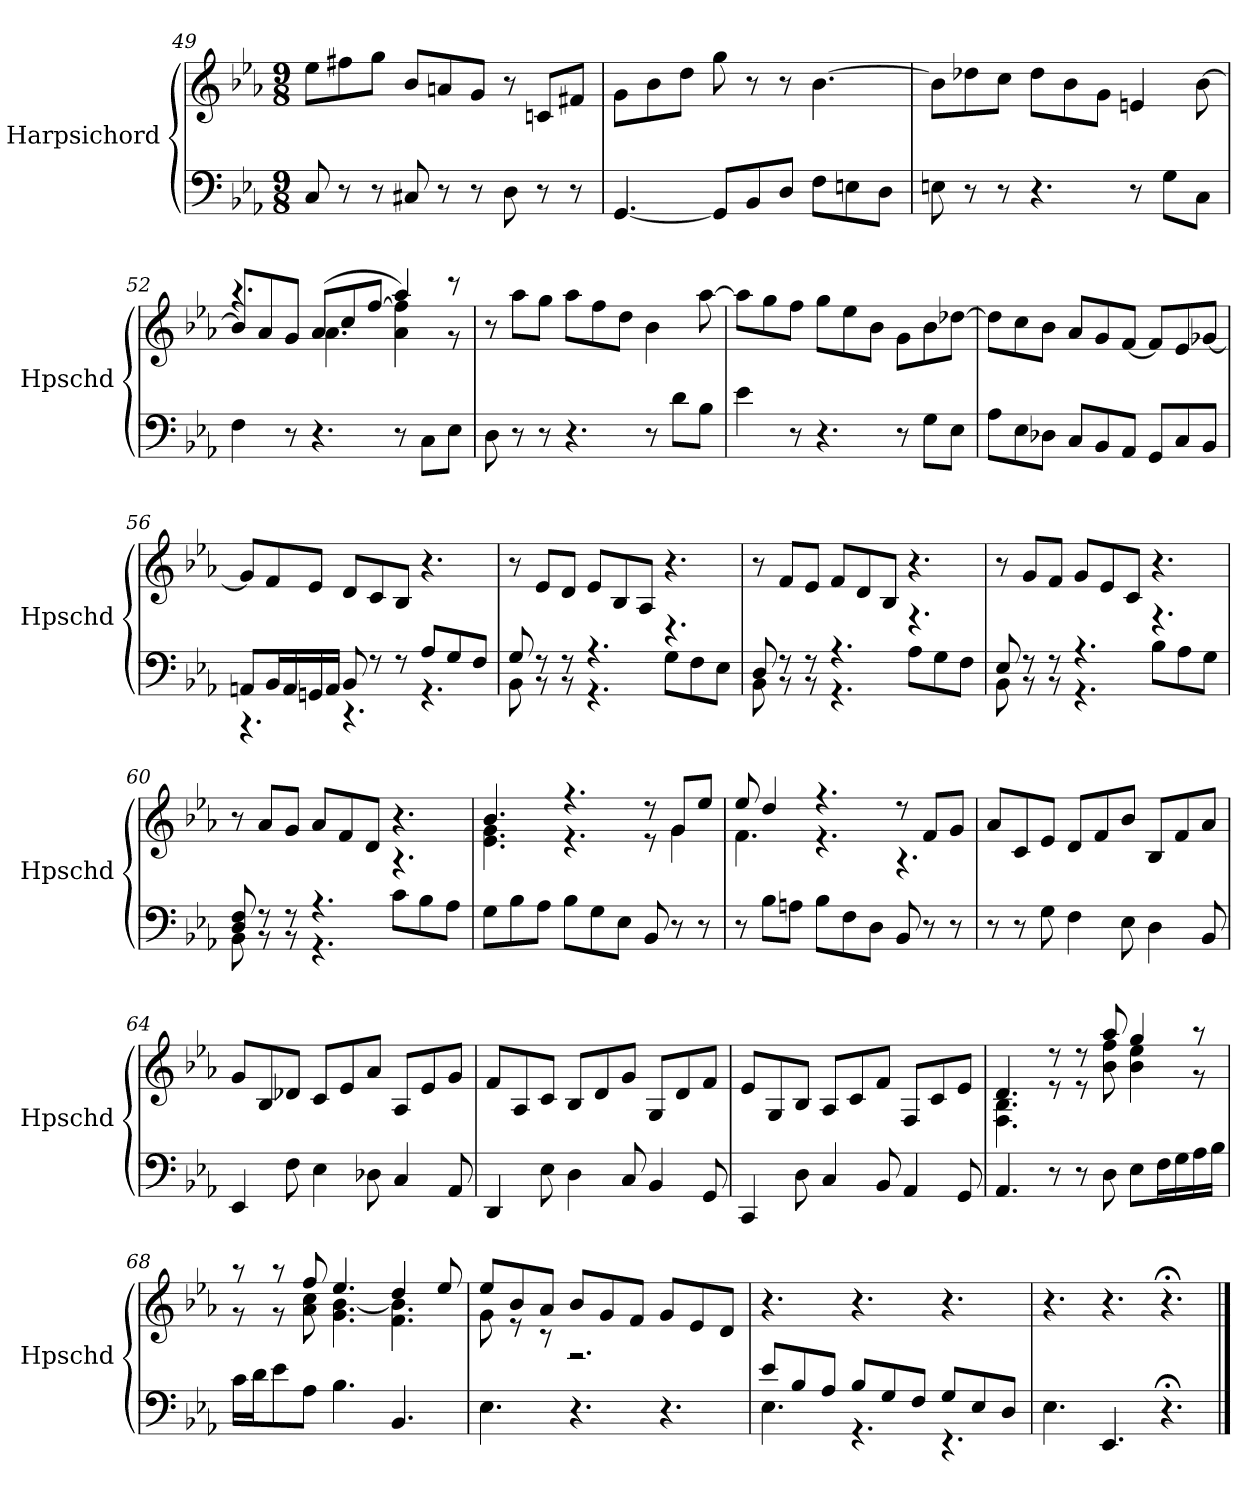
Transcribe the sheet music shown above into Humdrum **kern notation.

**kern	**kern
*part1	*part1
*staff2	*staff1
*I"Harpsichord	*
*I'Hpschd	*
*clefF4	*clefG2
*k[b-e-a-]	*k[b-e-a-]
*E-:	*E-:
*M9/8	*M9/8
=49	=49
8C/	8ee-\L
8r	8ff#X\
8r	8gg\J
8C#X/	8b-/L
8r	8an/
8r	8g/J
8D\	8r
8r	8cn/L
8r	8f#X/J
=50	=50
[4.GG/	8g\L
.	8b-\
.	8dd\J
8GG/L]	8gg\
8BB-/	8r
8D/J	8r
8F\L	[4.b-\
8En\	.
8D\J	.
=51	=51
8En\	8b-\L]
8r	8dd-X\
8r	8cc\J
4.r	8dd-\L
.	8b-\
.	8g\J
8r	4en/
8G\L	.
8C\J	[8b-\
=52	=52
*	*^
4F\	4.r	8b-/L]
.	.	8a-/
8r	.	8g/J
4.r	(8a-/L	4.a-\
.	8cc/	.
.	[8ff/J	.
8r	4aa-/	4a-\ 4ff]\)
8C\L	.	.
8E-\J	8r	8r
*	*v	*v
=53	=53
8D\	8r
8r	8aa-\L
8r	8gg\J
4.r	8aa-\L
.	8ff\
.	8dd\J
8r	4b-\
8d\L	.
8B-\J	[8aa-\
=54	=54
4e-\	8aa-\L]
.	8gg\
8r	8ff\J
4.r	8gg\L
.	8ee-\
.	8b-\J
8r	8g\L
8G\L	8b-\
8E-\J	[8dd-X\J
=55	=55
8A-\L	8dd-\L]
8E-\	8cc\
8D-X\J	8b-\J
8C/L	8a-/L
8BB-/	8g/
8AA-/J	[8f/J
8GG/L	8f/L]
8C/	8e-/
8BB-/J	[8g-X/J
=56	=56
*^	*
8AAn/L	4.r	8g-/L]
16BB-/L	.	8f/
16AA/	.	.
16GGn/	.	8e-/J
16AA/JJ	.	.
8BB-/	4.r	8d/L
8r	.	8c/
8r	.	8B-/J
8A-/L	4.r	4.r
8G/	.	.
8F/J	.	.
=57	=57	=57
8G/	8BB-\	8r
8r	8r	8e-/L
8r	8r	8d/J
4.r	4.r	8e-/L
.	.	8B-/
.	.	8A-/J
4.r	8G\L	4.r
.	8F\	.
.	8E-\J	.
=58	=58	=58
8D/	8BB-\	8r
8r	8r	8f/L
8r	8r	8e-/J
4.r	4.r	8f/L
.	.	8d/
.	.	8B-/J
4.r	8A-\L	4.r
.	8G\	.
.	8F\J	.
=59	=59	=59
8E-/	8BB-\	8r
8r	8r	8g/L
8r	8r	8f/J
4.r	4.r	8g/L
.	.	8e-/
.	.	8c/J
4.r	8B-\L	4.r
.	8A-\	.
.	8G\J	.
=60	=60	=60
8D/ 8F/	8BB-\	8r
8r	8r	8a-/L
8r	8r	8g/J
4.r	4.r	8a-/L
.	.	8f/
.	.	8d/J
4.r	8c\L	4.r
.	8B-\	.
.	8A-\J	.
*v	*v	*
=61	=61
*	*^
8G\L	4.b-/	4.e-\ 4.g\
8B-\	.	.
8A-\J	.	.
8B-\L	4.r	4.r
8G\	.	.
8E-\J	.	.
8BB-/	8r	8r
8r	8g/L	4g\
8r	8ee-/J	.
=62	=62	=62
8r	8ee-/	4.f\
8B-\L	4dd/	.
8An\J	.	.
8B-\L	4.r	4.r
8F\	.	.
8D\J	.	.
8BB-/	8r	4.r
8r	8f/L	.
8r	8g/J	.
*	*v	*v
=63	=63
8r	8a-/L
8r	8c/
8G\	8e-/J
4F\	8d/L
.	8f/
8E-\	8b-/J
4D\	8B-/L
.	8f/
8BB-/	8a-/J
=64	=64
4EE-/	8g/L
.	8B-/
8F\	8d-X/J
4E-\	8c/L
.	8e-/
8D-X\	8a-/J
4C/	8A-/L
.	8e-/
8AA-/	8g/J
=65	=65
4DD/	8f/L
.	8A-/
8E-\	8c/J
4D\	8B-/L
.	8d/
8C/	8g/J
4BB-/	8G/L
.	8d/
8GG/	8f/J
=66	=66
4CC/	8e-/L
.	8G/
8D\	8B-/J
4C/	8A-/L
.	8c/
8BB-/	8f/J
4AA-/	8F/L
.	8c/
8GG/	8e-/J
=67	=67
*	*^
4.AA-/	4.d/	4.F\ 4.B-\
8r	8r	8r
8r	8r	8r
8D\	8aa-/	8b-\ 8ff\
8E-\L	4gg/	4b-\ 4ee-\
16F\L	.	.
16G\	.	.
16A-\	8r	8r
16B-\JJ	.	.
=68	=68	=68
16c\LL	8r	8r
16d\J	.	.
8e-\	8r	8r
8A-\J	8ff/	8a-\ 8cc\
4.B-\	4.ee-/	4.g\ [4.b-\
4.BB-/	4dd/	4.f\ 4.b-]\
.	8ee-/	.
=69	=69	=69
4.E-\	8ee-/L	8g\
.	8b-/	8r
.	8a-/J	8r
4.r	8b-/L	2.r
.	8g/	.
.	8f/J	.
4.r	8g/L	.
.	8e-/	.
.	8d/J	.
*	*v	*v
=70	=70
*^	*
8e-/L	4.E-\	4.r
8B-/	.	.
8A-/J	.	.
8B-/L	4.r	4.r
8G/	.	.
8F/J	.	.
8G/L	4.r	4.r
8E-/	.	.
8D/J	.	.
*v	*v	*
=71	=71
4.E-\	4.r
4.EE-/	4.r
4.r;<	4.r;<
==	==
*-	*-
